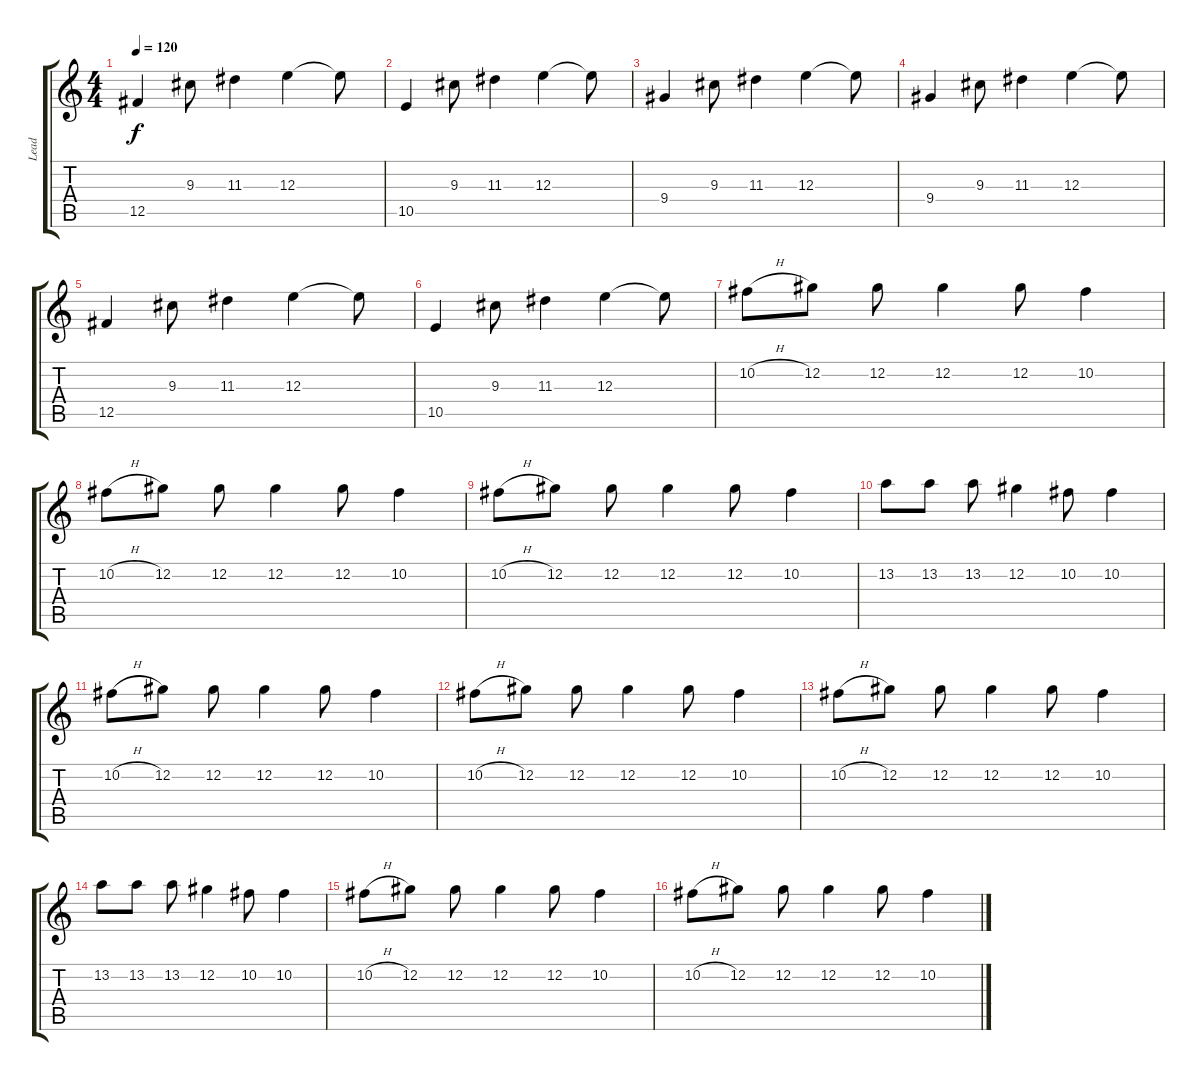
\track ("Lead" "Lead") {instrument distortionguitar}
\staff {score tabs}
\tuning (Db4 Ab3 E3 B2 Gb2 Db2) {hide}
\ts (4 4)
\tempo 120
\clef g2
\ks c
12.5.4{dy f} 9.3.8 11.3.4 12.3.4 12.3{t}.8 |
10.5.4 9.3.8 11.3.4 12.3.4 12.3{t}.8 |
9.4.4{instrument electricguitarclean} 9.3.8 11.3.4 12.3.4 12.3{t}.8 |
9.4.4{instrument electricguitarclean} 9.3.8 11.3.4 12.3.4 12.3{t}.8 |
12.5.4 9.3.8 11.3.4 12.3.4 12.3{t}.8 |
10.5.4 9.3.8 11.3.4 12.3.4 12.3{t}.8 |
10.2{h}.8{instrument distortionguitar} 12.2.8 12.2.8 12.2.4 12.2.8 10.2.4 |
10.2{h}.8 12.2.8 12.2.8 12.2.4 12.2.8 10.2.4 |
10.2{h}.8 12.2.8 12.2.8 12.2.4 12.2.8 10.2.4 |
13.2.8 13.2.8 13.2.8 12.2.4 10.2.8 10.2.4 |
10.2{h}.8 12.2.8 12.2.8 12.2.4 12.2.8 10.2.4 |
10.2{h}.8 12.2.8 12.2.8 12.2.4 12.2.8 10.2.4 |
10.2{h}.8 12.2.8 12.2.8 12.2.4 12.2.8 10.2.4 |
13.2.8 13.2.8 13.2.8 12.2.4 10.2.8 10.2.4 |
10.2{h}.8 12.2.8 12.2.8 12.2.4 12.2.8 10.2.4 |
10.2{h}.8 12.2.8 12.2.8 12.2.4 12.2.8 10.2.4
